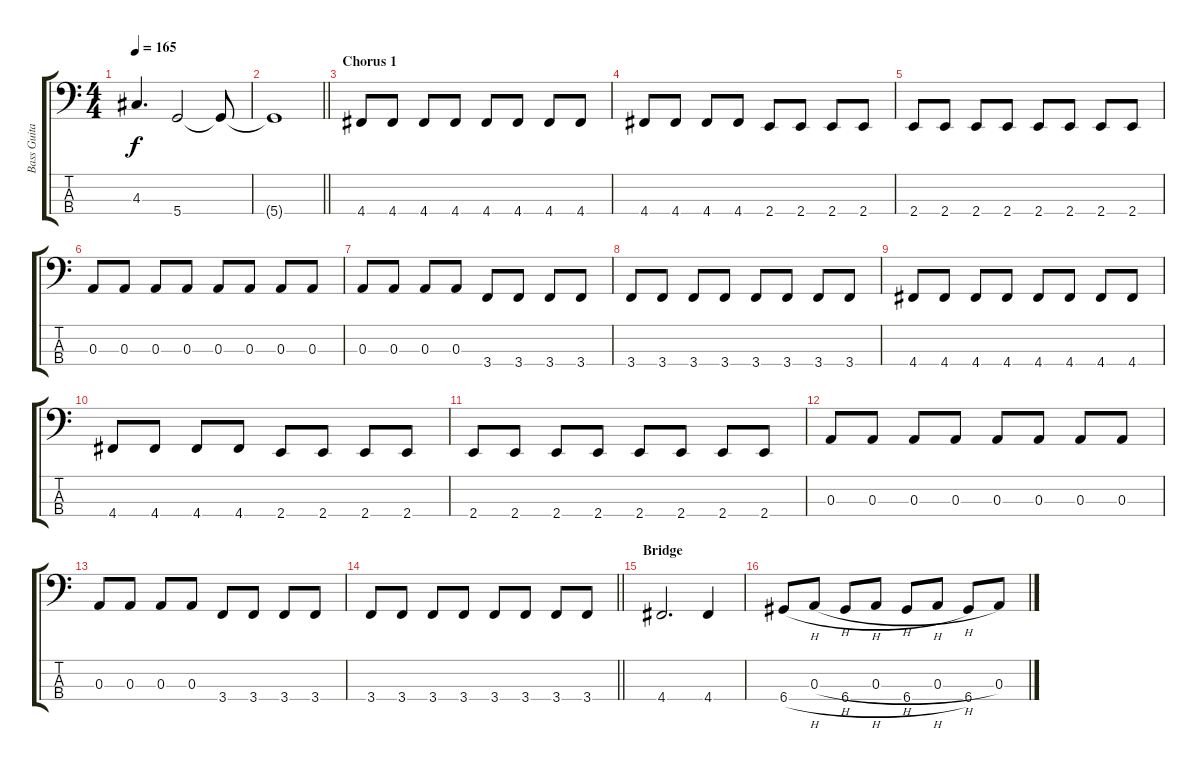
\track ("Bass Guitar" "Bass Guita") {instrument electricbassfinger}
\staff {score tabs}
\tuning (G2 D2 A1 D1) {hide}
\ts (4 4)
\tempo 165
\clef f4
\ks c
4.3{t}.4{d dy f} 5.4.2 5.4{t}.8 |
\barLineRight lightlight
5.4{t}.1 |
\section ("" "Chorus 1")
4.4.8 4.4.8 4.4.8 4.4.8 4.4.8 4.4.8 4.4.8 4.4.8 |
4.4.8 4.4.8 4.4.8 4.4.8 2.4.8 2.4.8 2.4.8 2.4.8 |
2.4.8 2.4.8 2.4.8 2.4.8 2.4.8 2.4.8 2.4.8 2.4.8 |
0.3.8 0.3.8 0.3.8 0.3.8 0.3.8 0.3.8 0.3.8 0.3.8 |
0.3.8 0.3.8 0.3.8 0.3.8 3.4.8 3.4.8 3.4.8 3.4.8 |
3.4.8 3.4.8 3.4.8 3.4.8 3.4.8 3.4.8 3.4.8 3.4.8 |
4.4.8 4.4.8 4.4.8 4.4.8 4.4.8 4.4.8 4.4.8 4.4.8 |
4.4.8 4.4.8 4.4.8 4.4.8 2.4.8 2.4.8 2.4.8 2.4.8 |
2.4.8 2.4.8 2.4.8 2.4.8 2.4.8 2.4.8 2.4.8 2.4.8 |
0.3.8 0.3.8 0.3.8 0.3.8 0.3.8 0.3.8 0.3.8 0.3.8 |
0.3.8 0.3.8 0.3.8 0.3.8 3.4.8 3.4.8 3.4.8 3.4.8 |
\barLineRight lightlight
3.4.8 3.4.8 3.4.8 3.4.8 3.4.8 3.4.8 3.4.8 3.4.8 |
\section ("" "Bridge")
4.4.2{d} 4.4.4 |
6.4{h}.8 0.3{h}.8 6.4{h}.8 0.3{h}.8 6.4{h}.8 0.3{h}.8 6.4.8 0.3.8
